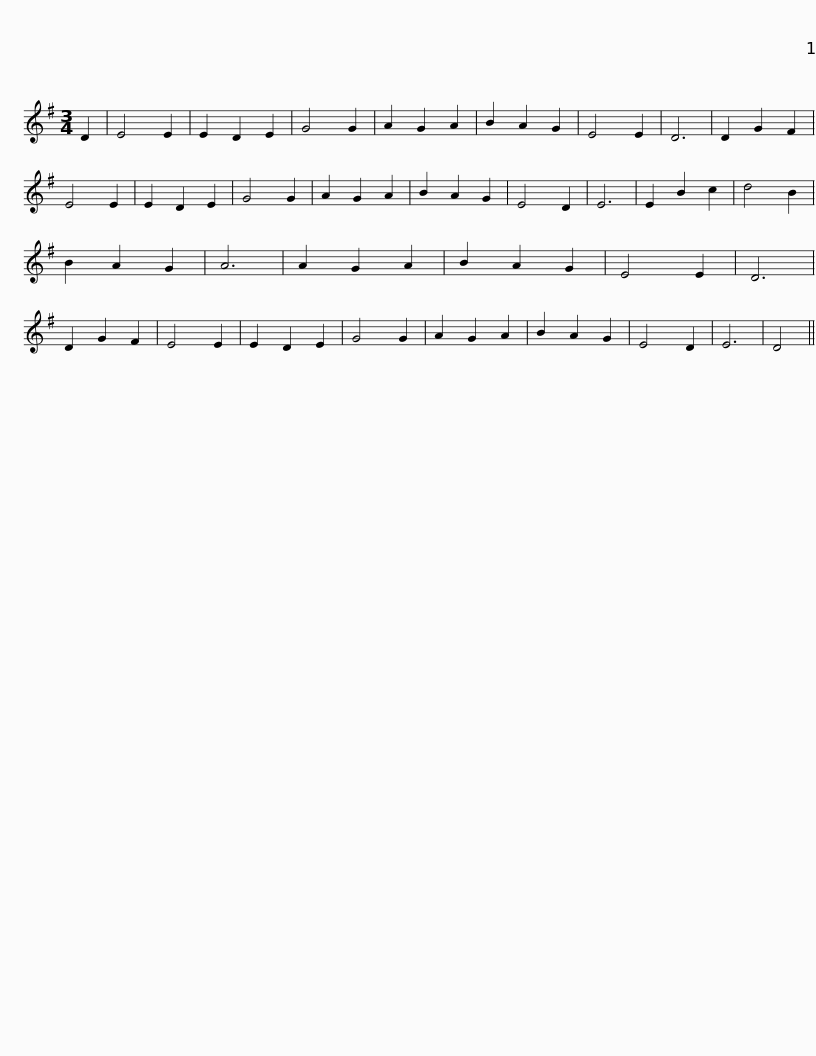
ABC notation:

X:1
L:1/8
M:3/4
I:linebreak $
K:Emin
V:1 treble
V:1
 D2 | E4 E2 | E2 D2 E2 | G4 G2 | A2 G2 A2 | %5
 B2 A2 G2 | E4 E2 | D6 | D2 G2 F2 | E4 E2 | %10
 E2 D2 E2 | G4 G2 | A2 G2 A2 | B2 A2 G2 | E4 D2 |$ %15
 E6 | E2 B2 c2 | d4 B2 | B2 A2 G2 | A6 | %20
 A2 G2 A2 | B2 A2 G2 | E4 E2 | D6 | D2 G2 F2 | %25
 E4 E2 | E2 D2 E2 | G4 G2 | A2 G2 A2 | B2 A2 G2 |$ %30
 E4 D2 | E6 | D4 || %33
